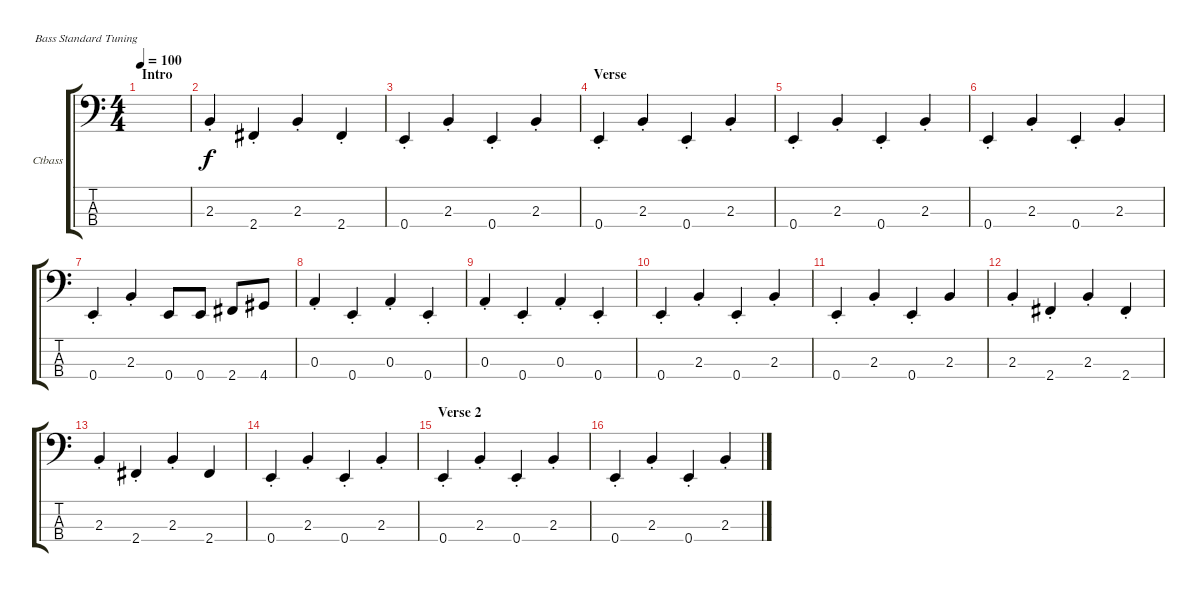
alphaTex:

\defaultSystemsLayout 4
\bracketExtendMode groupsimilarinstruments
\firstSystemTrackNameOrientation horizontal
\otherSystemsTrackNameOrientation horizontal
\track ("Contrabass" "Ctbass") {instrument contrabass}
\staff {score tabs}
\tuning (G2 D2 A1 E1)
\ts (4 4)
\section ("" "Intro")
\tempo 100
\clef f4
\scale
0.485477
\ks c
|
\scale
0.257261 2.3{st}.4 2.4{st}.4 2.3{st}.4 2.4{st}.4 |
\scale
0.257261 0.4{st}.4 2.3{st}.4 0.4{st}.4 2.3{st}.4 |
\section ("" "Verse")
\scale
0.333333 0.4{st}.4 2.3{st}.4 0.4{st}.4 2.3{st}.4 |
\scale
0.333333 0.4{st}.4 2.3{st}.4 0.4{st}.4 2.3{st}.4 |
\scale
0.333333 0.4{st}.4 2.3{st}.4 0.4{st}.4 2.3{st}.4 |
\scale
0.333333 0.4{st}.4 2.3{st}.4 0.4.8 0.4.8 2.4.8 4.4.8 |
\scale
0.333333 0.3{st}.4 0.4{st}.4 0.3{st}.4 0.4{st}.4 |
\scale
0.333333 0.3{st}.4 0.4{st}.4 0.3{st}.4 0.4{st}.4 |
\scale
0.333333 0.4{st}.4 2.3{st}.4 0.4{st}.4 2.3{st}.4 |
\scale
0.333333 0.4{st}.4 2.3{st}.4 0.4{st}.4 2.3.4 |
\scale
0.333333 2.3{st}.4 2.4{st}.4 2.3{st}.4 2.4{st}.4 |
2.3{st}.4 2.4{st}.4 2.3{st}.4 2.4.4 |
0.4{st}.4 2.3{st}.4 0.4{st}.4 2.3{st}.4 |
\section ("" "Verse 2")
0.4{st}.4 2.3{st}.4 0.4{st}.4 2.3{st}.4 |
0.4{st}.4 2.3{st}.4 0.4{st}.4 2.3{st}.4
